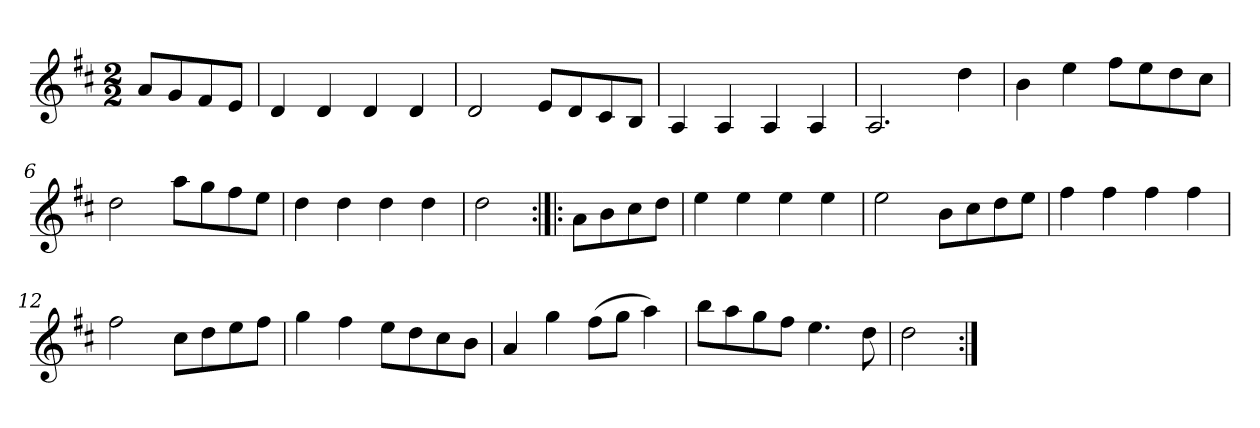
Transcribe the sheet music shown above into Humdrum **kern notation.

**kern
*part1
*staff1
*clefG2
*k[f#c#]
*D:
*M2/2
*MM120
=
8a/L
8g/
8f#/
8e/J
=1
4d
4d
4d
4d
=2
2d
8e/L
8d/
8c#/
8B/J
=3
4A
4A
4A
4A
=4
2.A
4dd
=5
4b
4ee
8ff#\L
8ee\
8dd\
8cc#\J
=6
2dd
8aa\L
8gg\
8ff#\
8ee\J
=7
4dd
4dd
4dd
4dd
=8
2dd
=:|!|:
8a\L
8b\
8cc#\
8dd\J
=9
4ee
4ee
4ee
4ee
=10
2ee
8b\L
8cc#\
8dd\
8ee\J
=11
4ff#
4ff#
4ff#
4ff#
=12
2ff#
8cc#\L
8dd\
8ee\
8ff#\J
=13
4gg
4ff#
8ee\L
8dd\
8cc#\
8b\J
=14
4a
4gg
(8ff#\L
8gg\J
4aa)
=15
8bb\L
8aa\
8gg\
8ff#\J
4.ee
8dd
=16
2dd
=:|!
*-
